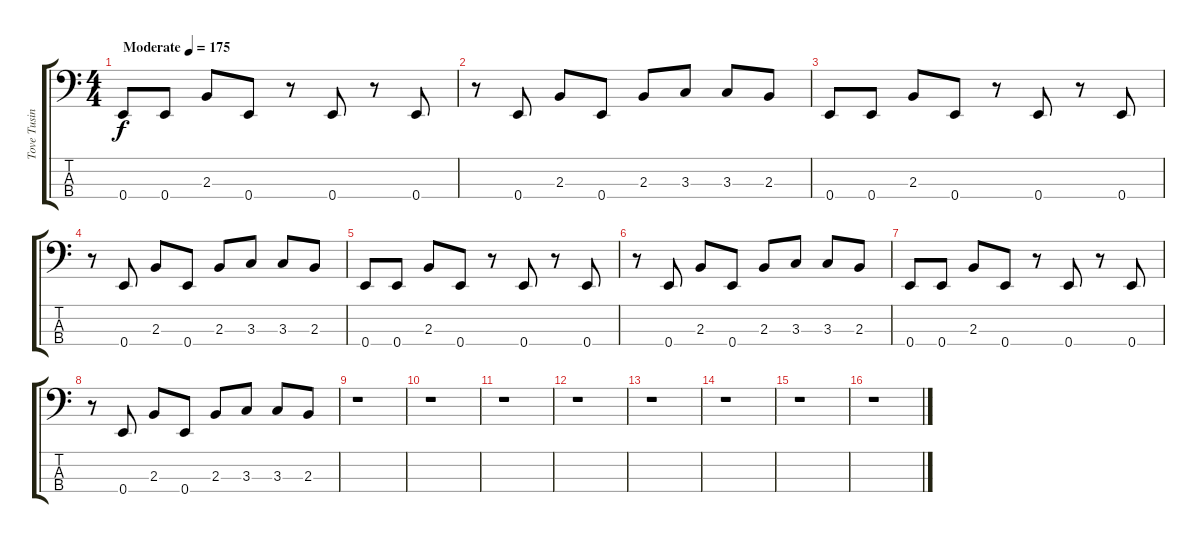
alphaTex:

\track ("Tove Tusindpik" "Tove Tusin") {instrument electricbasspick}
\staff {score tabs}
\tuning (G2 D2 A1 E1) {hide}
\ts (4 4)
\tempo (175 "Moderate")
\clef f4
\ks c
0.4.8{dy f instrument electricbasspick} 0.4.8 2.3.8 0.4.8 r.8 0.4.8 r.8 0.4.8 |
r.8 0.4.8 2.3.8 0.4.8 2.3.8 3.3.8 3.3.8 2.3.8 |
0.4.8 0.4.8 2.3.8 0.4.8 r.8 0.4.8 r.8 0.4.8 |
r.8 0.4.8 2.3.8 0.4.8 2.3.8 3.3.8 3.3.8 2.3.8 |
0.4.8 0.4.8 2.3.8 0.4.8 r.8 0.4.8 r.8 0.4.8 |
r.8 0.4.8 2.3.8 0.4.8 2.3.8 3.3.8 3.3.8 2.3.8 |
0.4.8 0.4.8 2.3.8 0.4.8 r.8 0.4.8 r.8 0.4.8 |
r.8 0.4.8 2.3.8 0.4.8 2.3.8 3.3.8 3.3.8 2.3.8 |
r.1 |
r.1 |
r.1 |
r.1 |
r.1 |
r.1 |
r.1 |
r.1
